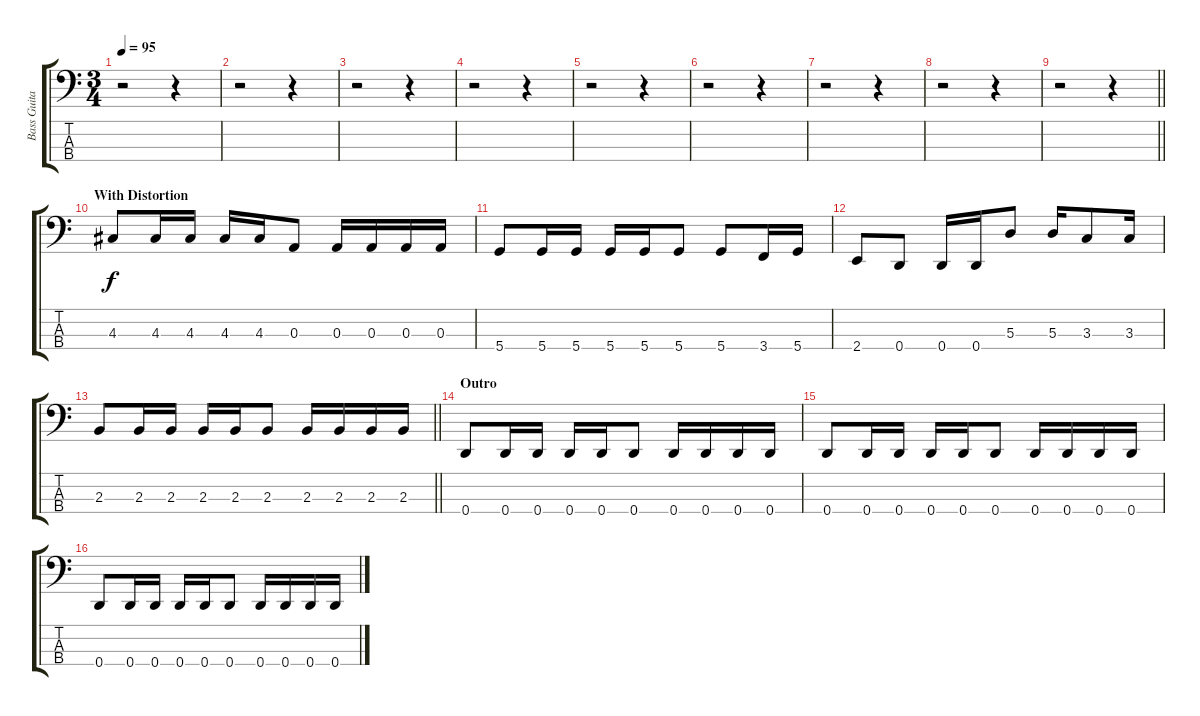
\track ("Bass Guitar" "Bass Guita") {instrument electricbassfinger}
\staff {score tabs}
\tuning (G2 D2 A1 D1) {hide}
\ts (3 4)
\tempo 95
\clef f4
\ks c
r.2{dy f} r.4 |
r.2 r.4 |
r.2 r.4 |
r.2 r.4 |
r.2 r.4 |
r.2 r.4 |
r.2 r.4 |
r.2 r.4 |
\barLineRight lightlight
r.2 r.4 |
\section ("" "With Distortion")
4.3.8 4.3.16 4.3.16 4.3.16 4.3.16 0.3.8 0.3.16 0.3.16 0.3.16 0.3.16 |
5.4.8 5.4.16 5.4.16 5.4.16 5.4.16 5.4.8 5.4.8 3.4.16 5.4.16 |
2.4.8 0.4.8 0.4.16 0.4.16 5.3.8 5.3.16 3.3.8 3.3.16 |
\barLineRight lightlight
2.3.8 2.3.16 2.3.16 2.3.16 2.3.16 2.3.8 2.3.16 2.3.16 2.3.16 2.3.16 |
\section ("" "Outro")
0.4.8 0.4.16 0.4.16 0.4.16 0.4.16 0.4.8 0.4.16 0.4.16 0.4.16 0.4.16 |
0.4.8 0.4.16 0.4.16 0.4.16 0.4.16 0.4.8 0.4.16 0.4.16 0.4.16 0.4.16 |
0.4.8 0.4.16 0.4.16 0.4.16 0.4.16 0.4.8 0.4.16 0.4.16 0.4.16 0.4.16
